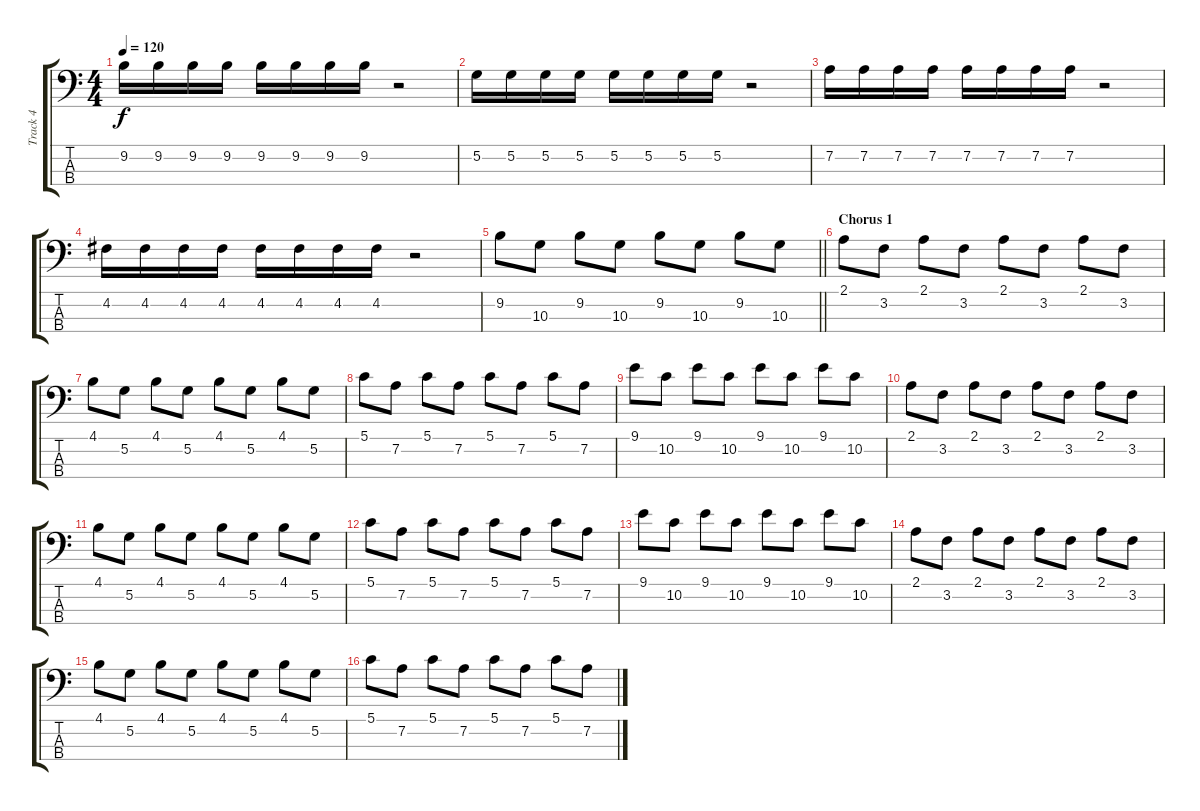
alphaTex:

\track ("Track 4" "Track 4") {instrument electricbasspick}
\staff {score tabs}
\tuning (G2 D2 A1 E1) {hide}
\ts (4 4)
\tempo 120
\clef f4
\ks c
9.2.16{dy f} 9.2.16 9.2.16 9.2.16 9.2.16 9.2.16 9.2.16 9.2.16 r.2 |
5.2.16 5.2.16 5.2.16 5.2.16 5.2.16 5.2.16 5.2.16 5.2.16 r.2 |
7.2.16 7.2.16 7.2.16 7.2.16 7.2.16 7.2.16 7.2.16 7.2.16 r.2 |
4.2.16 4.2.16 4.2.16 4.2.16 4.2.16 4.2.16 4.2.16 4.2.16 r.2 |
\barLineRight lightlight
9.2.8 10.3.8 9.2.8 10.3.8 9.2.8 10.3.8 9.2.8 10.3.8 |
\section ("" "Chorus 1")
2.1.8 3.2.8 2.1.8 3.2.8 2.1.8 3.2.8 2.1.8 3.2.8 |
4.1.8 5.2.8 4.1.8 5.2.8 4.1.8 5.2.8 4.1.8 5.2.8 |
5.1.8 7.2.8 5.1.8 7.2.8 5.1.8 7.2.8 5.1.8 7.2.8 |
9.1.8 10.2.8 9.1.8 10.2.8 9.1.8 10.2.8 9.1.8 10.2.8 |
2.1.8 3.2.8 2.1.8 3.2.8 2.1.8 3.2.8 2.1.8 3.2.8 |
4.1.8 5.2.8 4.1.8 5.2.8 4.1.8 5.2.8 4.1.8 5.2.8 |
5.1.8 7.2.8 5.1.8 7.2.8 5.1.8 7.2.8 5.1.8 7.2.8 |
9.1.8 10.2.8 9.1.8 10.2.8 9.1.8 10.2.8 9.1.8 10.2.8 |
2.1.8 3.2.8 2.1.8 3.2.8 2.1.8 3.2.8 2.1.8 3.2.8 |
4.1.8 5.2.8 4.1.8 5.2.8 4.1.8 5.2.8 4.1.8 5.2.8 |
5.1.8 7.2.8 5.1.8 7.2.8 5.1.8 7.2.8 5.1.8 7.2.8
